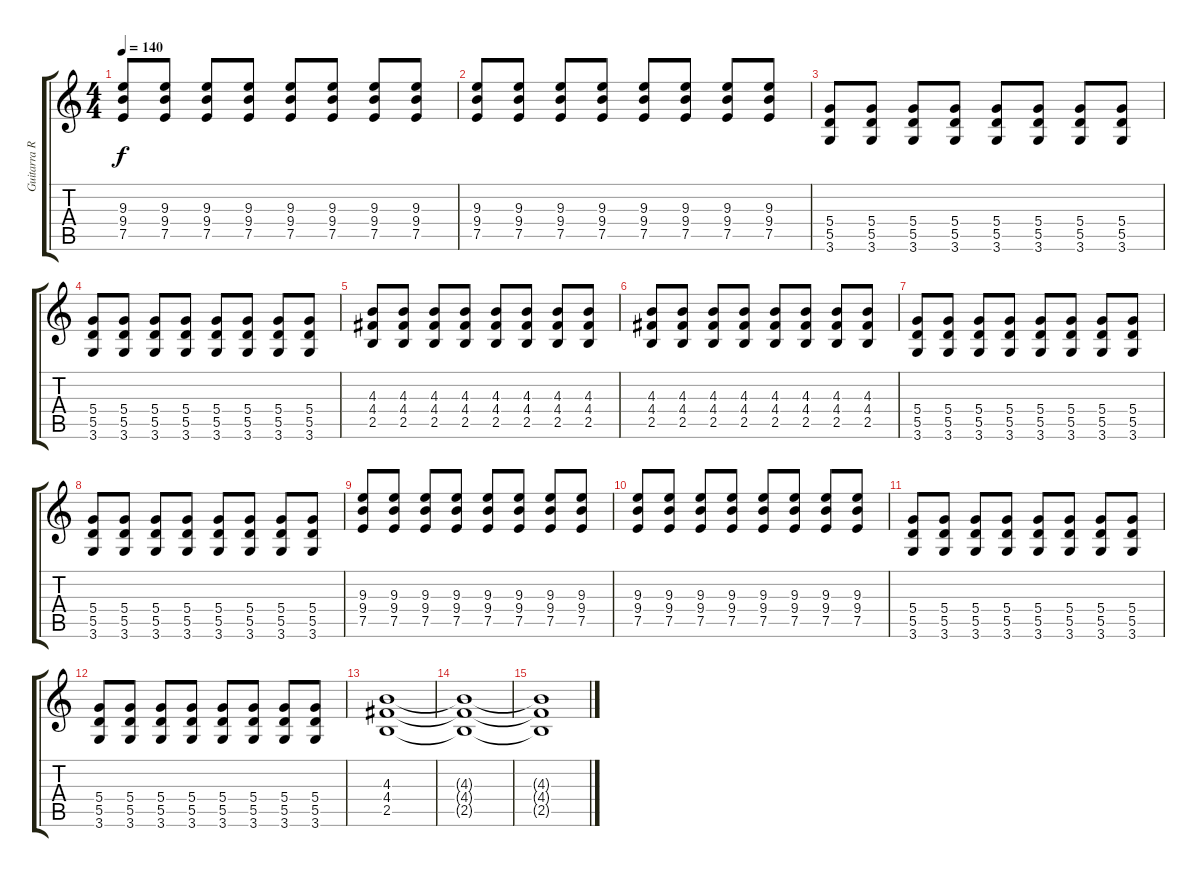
\track ("Guitarra Ritmica" "Guitarra R") {instrument distortionguitar}
\staff {score tabs}
\tuning (E4 B3 G3 D3 A2 E2) {hide}
\ts (4 4)
\tempo 140
\clef g2
\ks c
(9.3 9.4 7.5).8{dy f} (9.3 9.4 7.5).8 (9.3 9.4 7.5).8 (9.3 9.4 7.5).8 (9.3 9.4 7.5).8 (9.3 9.4 7.5).8 (9.3 9.4 7.5).8 (9.3 9.4 7.5).8 |
(9.3 9.4 7.5).8 (9.3 9.4 7.5).8 (9.3 9.4 7.5).8 (9.3 9.4 7.5).8 (9.3 9.4 7.5).8 (9.3 9.4 7.5).8 (9.3 9.4 7.5).8 (9.3 9.4 7.5).8 |
(5.4 5.5 3.6).8 (5.4 5.5 3.6).8 (5.4 5.5 3.6).8 (5.4 5.5 3.6).8 (5.4 5.5 3.6).8 (5.4 5.5 3.6).8 (5.4 5.5 3.6).8 (5.4 5.5 3.6).8 |
(5.4 5.5 3.6).8 (5.4 5.5 3.6).8 (5.4 5.5 3.6).8 (5.4 5.5 3.6).8 (5.4 5.5 3.6).8 (5.4 5.5 3.6).8 (5.4 5.5 3.6).8 (5.4 5.5 3.6).8 |
(4.3 4.4 2.5).8{volume 12} (4.3 4.4 2.5).8 (4.3 4.4 2.5).8 (4.3 4.4 2.5).8 (4.3 4.4 2.5).8 (4.3 4.4 2.5).8 (4.3 4.4 2.5).8 (4.3 4.4 2.5).8 |
(4.3 4.4 2.5).8 (4.3 4.4 2.5).8 (4.3 4.4 2.5).8 (4.3 4.4 2.5).8 (4.3 4.4 2.5).8 (4.3 4.4 2.5).8 (4.3 4.4 2.5).8 (4.3 4.4 2.5).8 |
(5.4 5.5 3.6).8 (5.4 5.5 3.6).8 (5.4 5.5 3.6).8 (5.4 5.5 3.6).8 (5.4 5.5 3.6).8 (5.4 5.5 3.6).8 (5.4 5.5 3.6).8 (5.4 5.5 3.6).8 |
(5.4 5.5 3.6).8 (5.4 5.5 3.6).8 (5.4 5.5 3.6).8 (5.4 5.5 3.6).8 (5.4 5.5 3.6).8 (5.4 5.5 3.6).8 (5.4 5.5 3.6).8 (5.4 5.5 3.6).8 |
(9.3 9.4 7.5).8 (9.3 9.4 7.5).8 (9.3 9.4 7.5).8 (9.3 9.4 7.5).8 (9.3 9.4 7.5).8 (9.3 9.4 7.5).8 (9.3 9.4 7.5).8 (9.3 9.4 7.5).8 |
(9.3 9.4 7.5).8 (9.3 9.4 7.5).8 (9.3 9.4 7.5).8 (9.3 9.4 7.5).8 (9.3 9.4 7.5).8 (9.3 9.4 7.5).8 (9.3 9.4 7.5).8 (9.3 9.4 7.5).8 |
(5.4 5.5 3.6).8 (5.4 5.5 3.6).8 (5.4 5.5 3.6).8 (5.4 5.5 3.6).8 (5.4 5.5 3.6).8 (5.4 5.5 3.6).8 (5.4 5.5 3.6).8 (5.4 5.5 3.6).8 |
(5.4 5.5 3.6).8 (5.4 5.5 3.6).8 (5.4 5.5 3.6).8 (5.4 5.5 3.6).8 (5.4 5.5 3.6).8 (5.4 5.5 3.6).8 (5.4 5.5 3.6).8 (5.4 5.5 3.6).8 |
(4.3 4.4 2.5).1{volume 5} |
(4.3{t} 4.4{t} 2.5{t}).1 |
(4.3{t} 4.4{t} 2.5{t}).1
